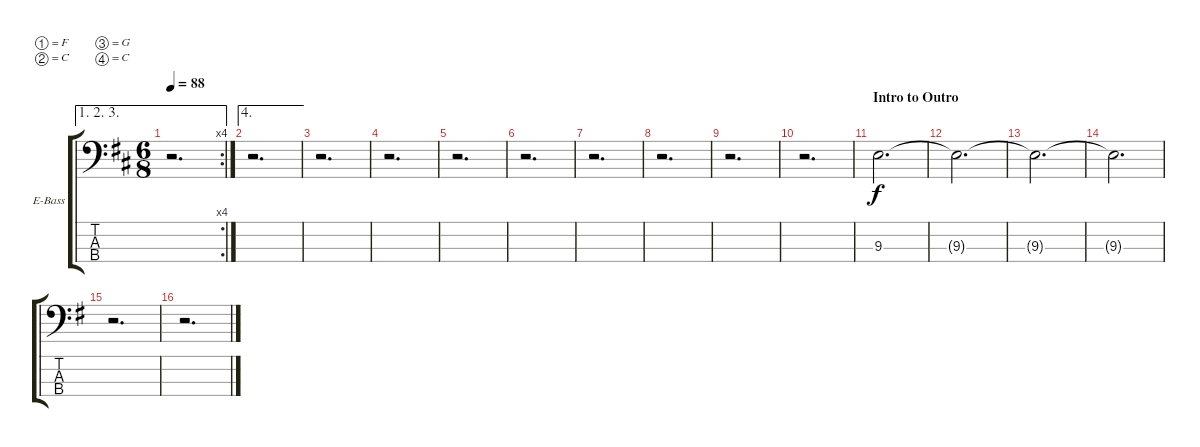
\bracketExtendMode groupsimilarinstruments
\firstSystemTrackNameOrientation horizontal
\otherSystemsTrackNameOrientation horizontal
\track ("Electric Bass" "E-Bass") {instrument electricbassfinger}
\staff {score tabs}
\tuning (F2 C2 G1 C1)
\ae (1 2 3)
\rc 4
\ts (6 8)
\tempo 88
\clef f4
\ks d
r.2{d dy f} |
\ae 4
r.2{d} |
r.2{d} |
r.2{d} |
r.2{d} |
r.2{d} |
r.2{d} |
r.2{d} |
r.2{d} |
r.2{d} |
\section ("" "Intro to Outro")
9.3.2{d} |
9.3{t}.2{d} |
9.3{t}.2{d} |
9.3{t}.2{d} |
\ks eminor
r.2{d} |
r.2{d}
